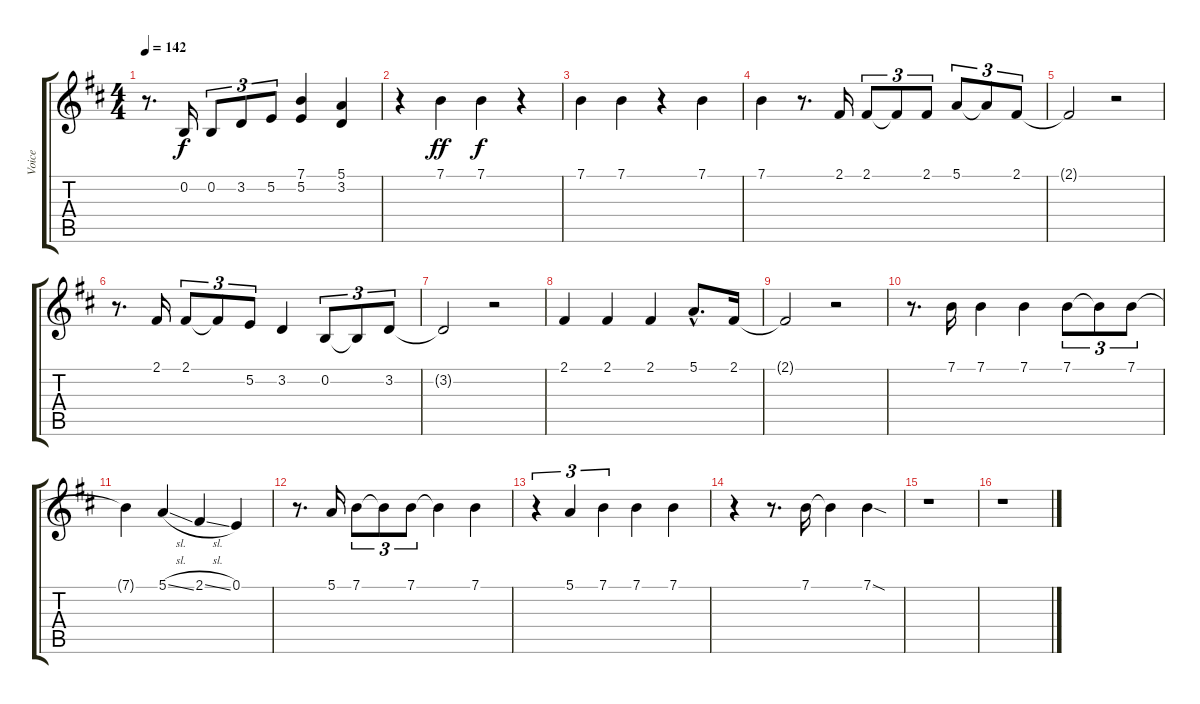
\track ("Voice" "Voice") {instrument lead5charang}
\staff {score tabs}
\tuning (E4 B3 G3 D3 A2 E2) {hide}
\ts (4 4)
\tempo 142
\clef g2
\ks bminor
r.8{d dy f} 0.2.16 0.2.8{tu (3 2)} 3.2.8{tu (3 2)} 5.2.8{tu (3 2)} (7.1 5.2).4 (5.1 3.2).4 |
r.4 7.1.4{dy ff} 7.1.4{dy f} r.4 |
7.1.4 7.1.4 r.4 7.1.4 |
7.1.4 r.8{d} 2.1.16 2.1.8{tu (3 2)} 2.1{t}.8{tu (3 2)} 2.1.8{tu (3 2)} 5.1.8{tu (3 2)} 5.1{t}.8{tu (3 2)} 2.1.8{tu (3 2)} |
2.1{t}.2 r.2 |
r.8{d} 2.1.16 2.1.8{tu (3 2)} 2.1{t}.8{tu (3 2)} 5.2.8{tu (3 2)} 3.2.4 0.2.8{tu (3 2)} 0.2{t}.8{tu (3 2)} 3.2.8{tu (3 2)} |
3.2{t}.2 r.2 |
2.1.4 2.1.4 2.1.4 5.1{hac}.8{d} 2.1.16 |
2.1{t}.2 r.2 |
r.8{d} 7.1.16 7.1.4 7.1.4 7.1.8{tu (3 2)} 7.1{t}.8{tu (3 2)} 7.1.8{tu (3 2)} |
7.1{t}.4 5.1{sl}.4 2.1{sl}.4 0.1.4 |
r.8{d} 5.1.16 7.1.8{tu (3 2)} 7.1{t}.8{tu (3 2)} 7.1.8{tu (3 2)} 7.1{t}.4 7.1.4 |
r.4{tu (3 2)} 5.1.4{tu (3 2)} 7.1.4{tu (3 2)} 7.1.4 7.1.4 |
r.4 r.8{d} 7.1.16 7.1{t}.4 7.1{sod}.4 |
r.1 |
r.1
